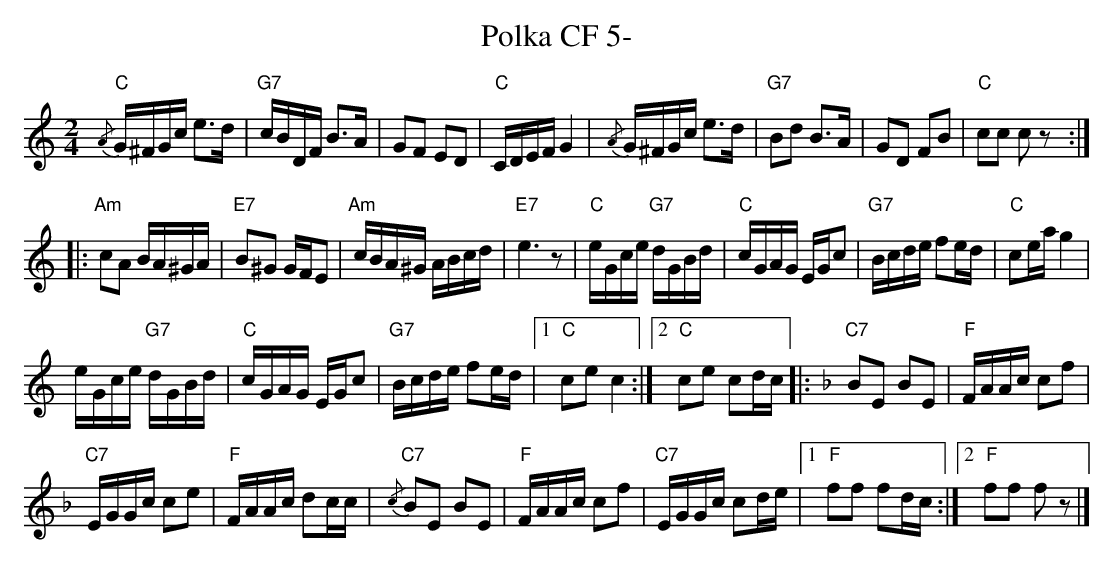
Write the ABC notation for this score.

X:1
T:Polka CF 5-
M:2/4
L:1/16
K:Cmaj
"C"{/A}G^FGc e3d | "G7"cBDF B3A | G2F2 E2D2 | "C"CDEF G4 | {/A}G^FGc e3d | "G7"B2d2 B3A | G2D2 F2B2 | "C"c2c2 c2z2 ::
"Am"c2A2 BA^GA | "E7"B2^G2 GFE2 | "Am"cBA^G ABcd | "E7"e6z2 | "C"eGce "G7"dGBd | "C"cGAG EGc2 | "G7"Bcde f2ed | "C"c2ea g4 |
eGce "G7"dGBd | "C"cGAG EGc2 | "G7"Bcde f2ed |1 "C"c2e2c4 :|2 "C"c2e2 c2dc |: [K:Fmaj] "C7"B2E2 B2E2 | "F"FAAc c2f2 |
"C7"EGGc c2e2 | "F"FAAc d2cc | "C7"{/c}B2E2 B2E2 | "F"FAAc c2f2 | "C7"EGGc c2de |1 "F"f2f2 f2dc :|2 "F"f2f2 f2z2 |]
